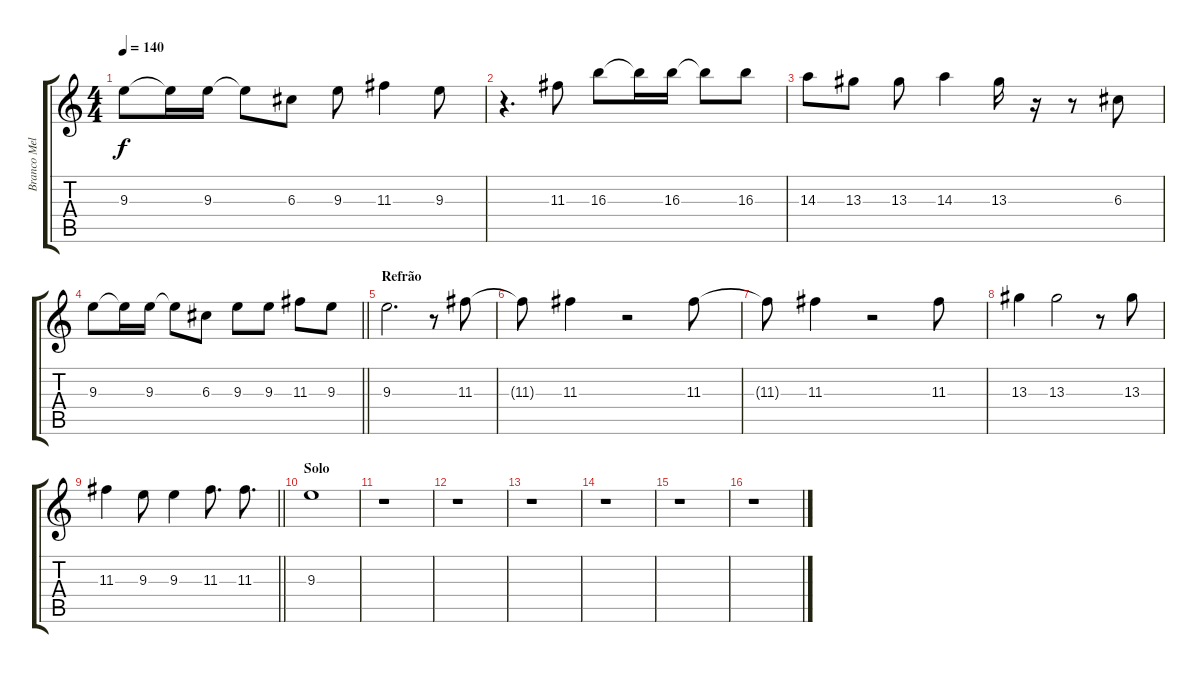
\track ("Branco Mello" "Branco Mel") {instrument electricguitarjazz}
\staff {score tabs}
\tuning (E4 B3 G3 D3 A2 E2) {hide}
\ts (4 4)
\tempo 140
\clef g2
\ks c
9.3.8{dy f} 9.3{t}.16 9.3.16 9.3{t}.8 6.3.8 9.3.8 11.3.4 9.3.8 |
r.4{d} 11.3.8 16.3.8 16.3{t}.16 16.3.16 16.3{t}.8 16.3.8 |
14.3.8 13.3.8 13.3.8 14.3.4 13.3.16 r.16 r.8 6.3.8 |
\barLineRight lightlight
9.3.8 9.3{t}.16 9.3.16 9.3{t}.8 6.3.8 9.3.8 9.3.8 11.3.8 9.3.8 |
\section ("" "Refrão")
9.3.2{d} r.8 11.3.8 |
11.3{t}.8 11.3.4 r.2 11.3.8 |
11.3{t}.8 11.3.4 r.2 11.3.8 |
13.3.4 13.3.2 r.8 13.3.8 |
\barLineRight lightlight
11.3.4 9.3.8 9.3.4 11.3.8{d} 11.3.8{d} |
\section ("" "Solo")
9.3.1 |
r.1 |
r.1 |
r.1 |
r.1 |
r.1 |
r.1
